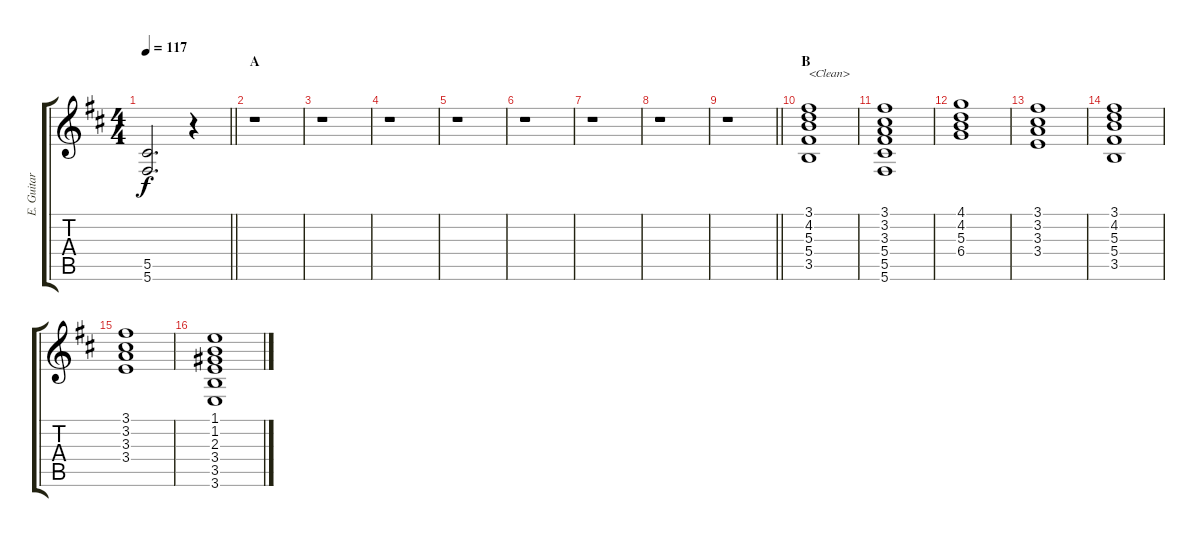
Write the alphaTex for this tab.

\track ("E. Guitar I" "E. Guitar ") {instrument overdrivenguitar}
\staff {score tabs}
\tuning (Eb4 Bb3 Gb3 Db3 Ab2 Db2) {hide}
\ts (4 4)
\tempo 117
\clef g2
\barLineRight lightlight
\ks d
(5.5{t} 5.6{t}).2{d dy f} r.4 |
\section ("" "A")
r.1 |
r.1 |
r.1 |
r.1 |
r.1 |
r.1 |
r.1 |
\barLineRight lightlight
r.1 |
\section ("" "B")
(3.1 4.2 5.3 5.4 3.5).1{txt "<Clean>" instrument electricguitarclean} |
(3.1 3.2 3.3 5.4 5.5 5.6).1 |
(4.1 4.2 5.3 6.4).1 |
(3.1 3.2 3.3 3.4).1 |
(3.1 4.2 5.3 5.4 3.5).1 |
(3.1 3.2 3.3 3.4).1 |
(1.1 1.2 2.3 3.4 3.5 3.6).1
